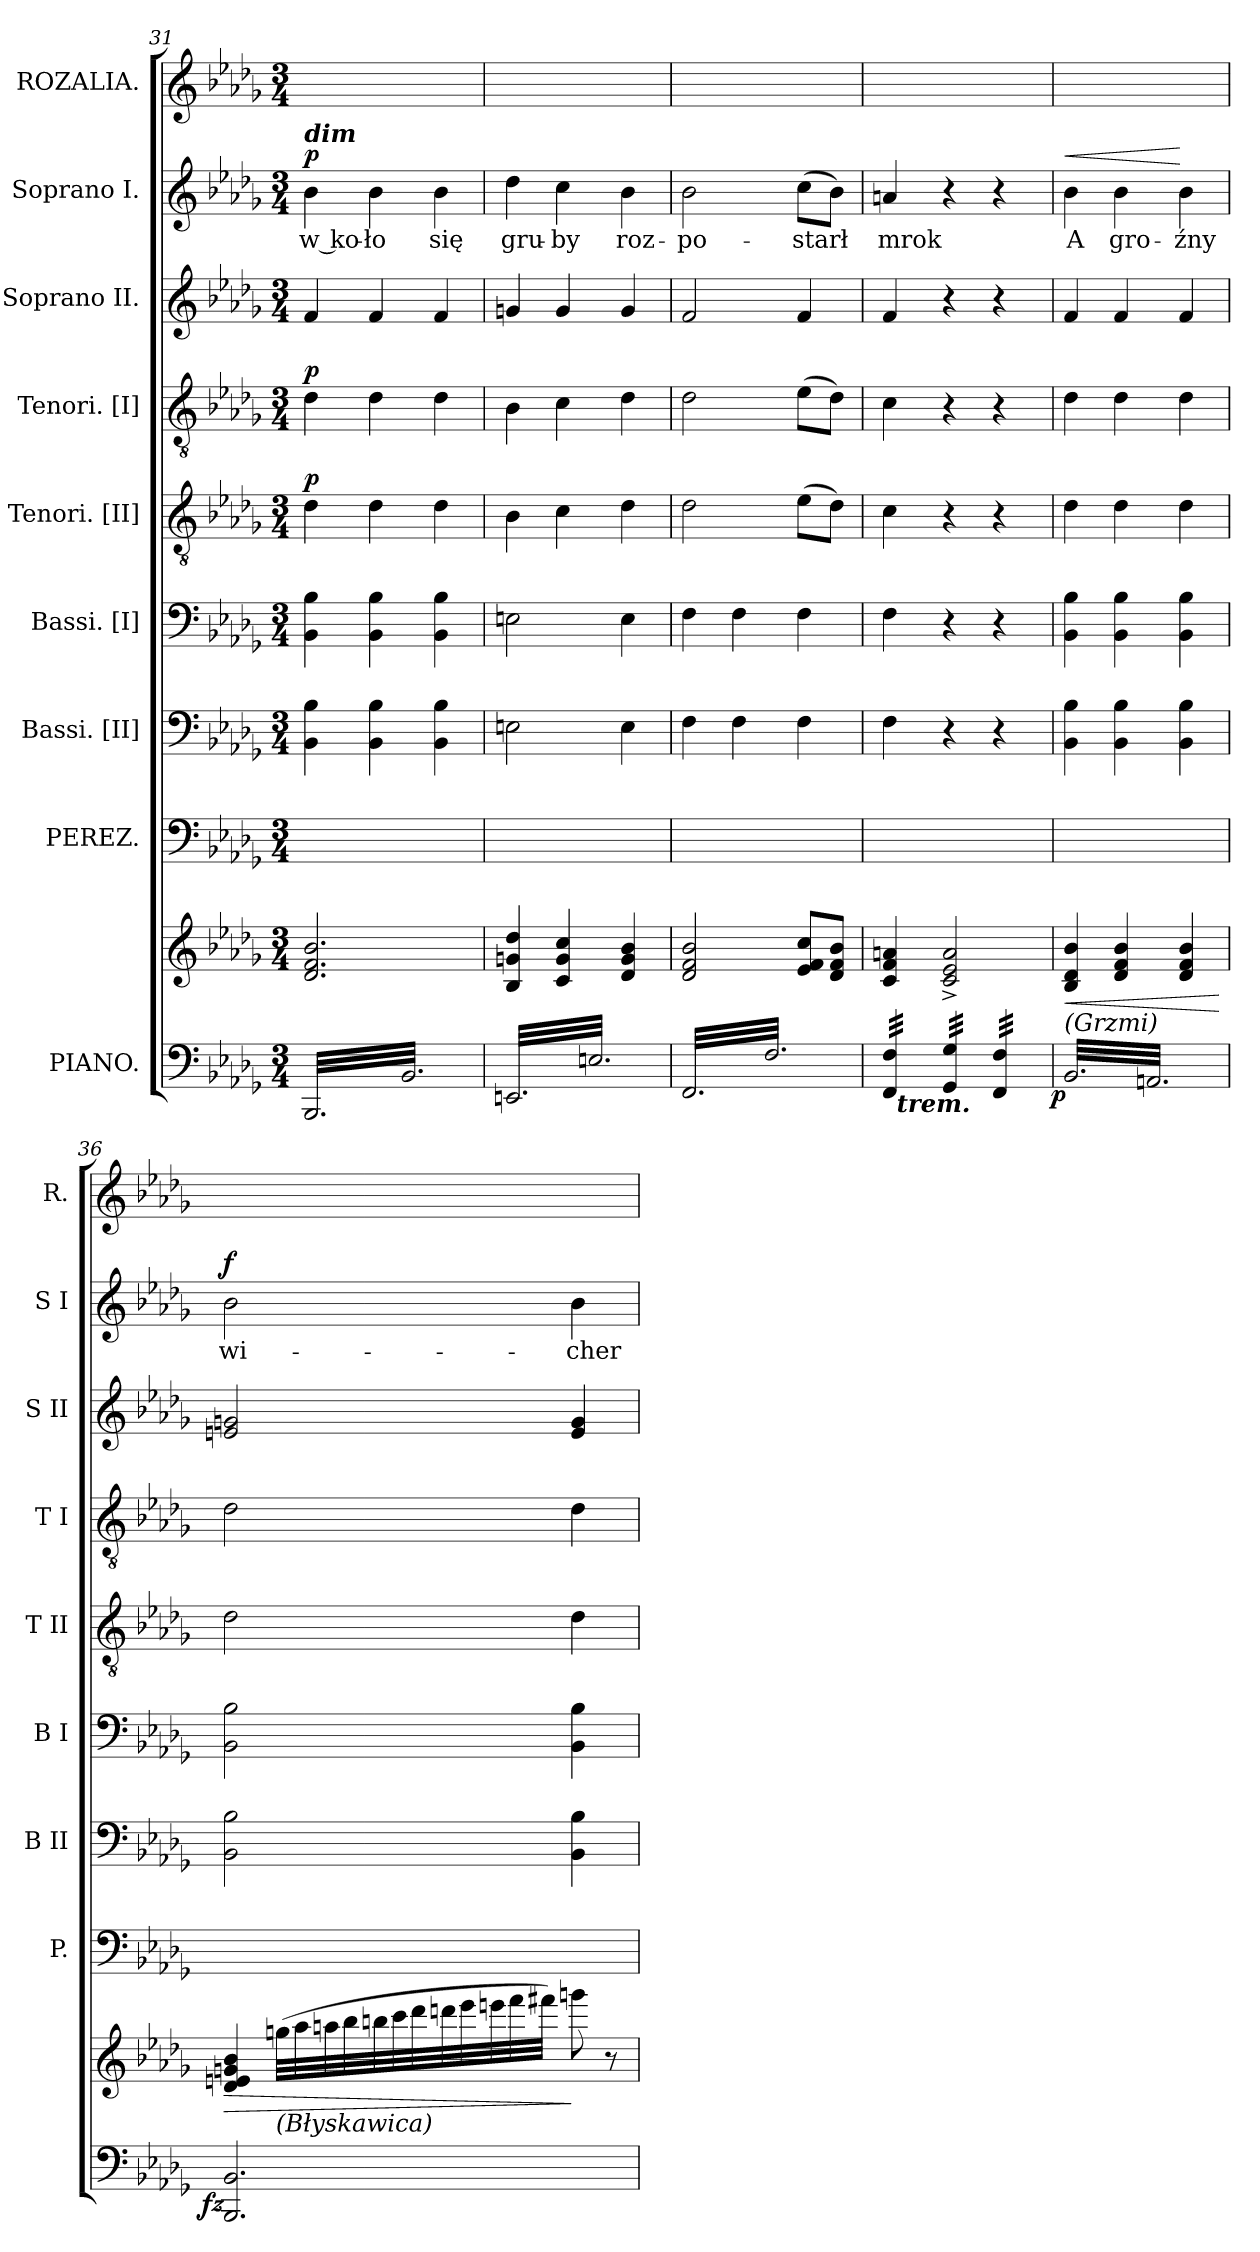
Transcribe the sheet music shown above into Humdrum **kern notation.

**kern	**kern	**dynam	**kern	**kern	**kern	**kern	**dynam	**kern	**dynam	**kern	**kern	**text	**dynam	**kern
*part9	*part9	*part9	*part8	*part7	*part6	*part5	*part5	*part4	*part4	*part3	*part2	*part2	*part2	*part1
*staff10	*staff9	*staff9/10	*staff8	*staff7	*staff6	*staff5	*staff5	*staff4	*staff4	*staff3	*staff2	*staff2	*staff2	*staff1
*I"PIANO.	*	*	*I"PEREZ.	*I"Bassi. [II]	*I"Bassi. [I]	*I"Tenori. [II]	*	*I"Tenori. [I]	*	*I"Soprano II.	*I"Soprano I.	*	*	*I"ROZALIA.
*	*	*	*I'P.	*I'B II	*I'B I	*I'T II	*	*I'T I	*	*I'S II	*I'S I	*	*	*I'R.
*clefF4	*clefG2	*	*clefF4	*clefF4	*clefF4	*clefGv2	*	*clefGv2	*	*clefG2	*clefG2	*	*	*clefG2
*k[b-e-a-d-g-]	*k[b-e-a-d-g-]	*	*k[b-e-a-d-g-]	*k[b-e-a-d-g-]	*k[b-e-a-d-g-]	*k[b-e-a-d-g-]	*	*k[b-e-a-d-g-]	*	*k[b-e-a-d-g-]	*k[b-e-a-d-g-]	*	*	*k[b-e-a-d-g-]
*b-:	*b-:	*	*b-:	*b-:	*b-:	*b-:	*	*b-:	*	*b-:	*b-:	*	*	*b-:
*M3/4	*M3/4	*	*M3/4	*M3/4	*M3/4	*M3/4	*	*M3/4	*	*M3/4	*M3/4	*	*	*M3/4
=31	=31	=31	=31	=31	=31	=31	=31	=31	=31	=31	=31	=31	=31	=31
!	!	!	!	!	!	!	!	!	!	!	!LO:TX:a:Bi:t=dim	!	!	!
!	!	!	!	!	!	!	!LO:DY:a	!	!LO:DY:a	!	!	!	!LO:DY:a	!
*tremolo	*	*	*	*	*	*	*	*	*	*	*	*	*	*
32BBB-/LLL	2.d-/ 2.f/ 2.b-/	.	2.ryy	4BB-\ 4B-\	4BB-\ 4B-\	4d-\	p	4d-\	p	4f/	4b-\	w ko-	p	2.ryy
32BB-/	.	.	.	.	.	.	.	.	.	.	.	.	.	.
32BBB-/	.	.	.	.	.	.	.	.	.	.	.	.	.	.
32BB-/	.	.	.	.	.	.	.	.	.	.	.	.	.	.
32BBB-/	.	.	.	.	.	.	.	.	.	.	.	.	.	.
32BB-/	.	.	.	.	.	.	.	.	.	.	.	.	.	.
32BBB-/	.	.	.	.	.	.	.	.	.	.	.	.	.	.
32BB-/	.	.	.	.	.	.	.	.	.	.	.	.	.	.
32BBB-/	.	.	.	4BB-\ 4B-\	4BB-\ 4B-\	4d-\	.	4d-\	.	4f/	4b-\	-ło	.	.
32BB-/	.	.	.	.	.	.	.	.	.	.	.	.	.	.
32BBB-/	.	.	.	.	.	.	.	.	.	.	.	.	.	.
32BB-/	.	.	.	.	.	.	.	.	.	.	.	.	.	.
32BBB-/	.	.	.	.	.	.	.	.	.	.	.	.	.	.
32BB-/	.	.	.	.	.	.	.	.	.	.	.	.	.	.
32BBB-/	.	.	.	.	.	.	.	.	.	.	.	.	.	.
32BB-/	.	.	.	.	.	.	.	.	.	.	.	.	.	.
32BBB-/	.	.	.	4BB-\ 4B-\	4BB-\ 4B-\	4d-\	.	4d-\	.	4f/	4b-\	się	.	.
32BB-/	.	.	.	.	.	.	.	.	.	.	.	.	.	.
32BBB-/	.	.	.	.	.	.	.	.	.	.	.	.	.	.
32BB-/	.	.	.	.	.	.	.	.	.	.	.	.	.	.
32BBB-/	.	.	.	.	.	.	.	.	.	.	.	.	.	.
32BB-/	.	.	.	.	.	.	.	.	.	.	.	.	.	.
32BBB-/	.	.	.	.	.	.	.	.	.	.	.	.	.	.
32BB-/JJJ	.	.	.	.	.	.	.	.	.	.	.	.	.	.
=32	=32	=32	=32	=32	=32	=32	=32	=32	=32	=32	=32	=32	=32	=32
32EEn/LLL	4B-/ 4gn/ 4dd-/	.	2.ryy	2En\	2En\	4B-\	.	4B-\	.	4gn/	4dd-\	gru-	.	2.ryy
32E/	.	.	.	.	.	.	.	.	.	.	.	.	.	.
32EEn/	.	.	.	.	.	.	.	.	.	.	.	.	.	.
32E/	.	.	.	.	.	.	.	.	.	.	.	.	.	.
32EEn/	.	.	.	.	.	.	.	.	.	.	.	.	.	.
32E/	.	.	.	.	.	.	.	.	.	.	.	.	.	.
32EEn/	.	.	.	.	.	.	.	.	.	.	.	.	.	.
32E/	.	.	.	.	.	.	.	.	.	.	.	.	.	.
32EEn/	4c/ 4g/ 4cc/	.	.	.	.	4c\	.	4c\	.	4g/	4cc\	-by	.	.
32E/	.	.	.	.	.	.	.	.	.	.	.	.	.	.
32EEn/	.	.	.	.	.	.	.	.	.	.	.	.	.	.
32E/	.	.	.	.	.	.	.	.	.	.	.	.	.	.
32EEn/	.	.	.	.	.	.	.	.	.	.	.	.	.	.
32E/	.	.	.	.	.	.	.	.	.	.	.	.	.	.
32EEn/	.	.	.	.	.	.	.	.	.	.	.	.	.	.
32E/	.	.	.	.	.	.	.	.	.	.	.	.	.	.
32EEn/	4d-/ 4g/ 4b-/	.	.	4E\	4E\	4d-\	.	4d-\	.	4g/	4b-\	roz-	.	.
32E/	.	.	.	.	.	.	.	.	.	.	.	.	.	.
32EEn/	.	.	.	.	.	.	.	.	.	.	.	.	.	.
32E/	.	.	.	.	.	.	.	.	.	.	.	.	.	.
32EEn/	.	.	.	.	.	.	.	.	.	.	.	.	.	.
32E/	.	.	.	.	.	.	.	.	.	.	.	.	.	.
32EEn/	.	.	.	.	.	.	.	.	.	.	.	.	.	.
32E/JJJ	.	.	.	.	.	.	.	.	.	.	.	.	.	.
=33	=33	=33	=33	=33	=33	=33	=33	=33	=33	=33	=33	=33	=33	=33
32FF/LLL	2d-/ 2f/ 2b-/	.	2.ryy	4F\	4F\	2d-\	.	2d-\	.	2f/	2b-\	-po-	.	2.ryy
32F/	.	.	.	.	.	.	.	.	.	.	.	.	.	.
32FF/	.	.	.	.	.	.	.	.	.	.	.	.	.	.
32F/	.	.	.	.	.	.	.	.	.	.	.	.	.	.
32FF/	.	.	.	.	.	.	.	.	.	.	.	.	.	.
32F/	.	.	.	.	.	.	.	.	.	.	.	.	.	.
32FF/	.	.	.	.	.	.	.	.	.	.	.	.	.	.
32F/	.	.	.	.	.	.	.	.	.	.	.	.	.	.
32FF/	.	.	.	4F\	4F\	.	.	.	.	.	.	.	.	.
32F/	.	.	.	.	.	.	.	.	.	.	.	.	.	.
32FF/	.	.	.	.	.	.	.	.	.	.	.	.	.	.
32F/	.	.	.	.	.	.	.	.	.	.	.	.	.	.
32FF/	.	.	.	.	.	.	.	.	.	.	.	.	.	.
32F/	.	.	.	.	.	.	.	.	.	.	.	.	.	.
32FF/	.	.	.	.	.	.	.	.	.	.	.	.	.	.
32F/	.	.	.	.	.	.	.	.	.	.	.	.	.	.
32FF/	8e-/ 8f/ 8cc/L	.	.	4F\	4F\	(8e-\L	.	(8e-\L	.	4f/	(8cc\L	-starł	.	.
32F/	.	.	.	.	.	.	.	.	.	.	.	.	.	.
32FF/	.	.	.	.	.	.	.	.	.	.	.	.	.	.
32F/	.	.	.	.	.	.	.	.	.	.	.	.	.	.
32FF/	8d-/ 8f/ 8b-/J	.	.	.	.	8d-\J)	.	8d-\J)	.	.	8b-\J)	.	.	.
32F/	.	.	.	.	.	.	.	.	.	.	.	.	.	.
32FF/	.	.	.	.	.	.	.	.	.	.	.	.	.	.
32F/JJJ	.	.	.	.	.	.	.	.	.	.	.	.	.	.
=34	=34	=34	=34	=34	=34	=34	=34	=34	=34	=34	=34	=34	=34	=34
*^	*	*	*	*	*	*	*	*	*	*	*	*	*	*
32FF/ 32F/LLL	32ryy	4c/ 4f/ 4an/	.	2.ryy	4F\	4F\	4c\	.	4c\	.	4f/	4an/	mrok	.	2.ryy
!	!LO:TX:b:Bi:t=trem.	!	!	!	!	!	!	!	!	!	!	!	!	!	!
32FF/ 32F/	2ryy	.	.	.	.	.	.	.	.	.	.	.	.	.	.
32FF/ 32F/	.	.	.	.	.	.	.	.	.	.	.	.	.	.	.
32FF/ 32F/	.	.	.	.	.	.	.	.	.	.	.	.	.	.	.
32FF/ 32F/	.	.	.	.	.	.	.	.	.	.	.	.	.	.	.
32FF/ 32F/	.	.	.	.	.	.	.	.	.	.	.	.	.	.	.
32FF/ 32F/	.	.	.	.	.	.	.	.	.	.	.	.	.	.	.
32FF/ 32F/JJJ	.	.	.	.	.	.	.	.	.	.	.	.	.	.	.
32GG-/ 32G-/LLL	.	2c^>/ 2e-^>/ 2a^>/	.	.	4r	4r	4r	.	4r	.	4r	4r	.	.	.
32GG-/ 32G-/	.	.	.	.	.	.	.	.	.	.	.	.	.	.	.
32GG-/ 32G-/	.	.	.	.	.	.	.	.	.	.	.	.	.	.	.
32GG-/ 32G-/	.	.	.	.	.	.	.	.	.	.	.	.	.	.	.
32GG-/ 32G-/	.	.	.	.	.	.	.	.	.	.	.	.	.	.	.
32GG-/ 32G-/	.	.	.	.	.	.	.	.	.	.	.	.	.	.	.
32GG-/ 32G-/	.	.	.	.	.	.	.	.	.	.	.	.	.	.	.
32GG-/ 32G-/JJJ	.	.	.	.	.	.	.	.	.	.	.	.	.	.	.
32FF/ 32F/LLL	.	.	.	.	4r	4r	4r	.	4r	.	4r	4r	.	.	.
32FF/ 32F/	8..ryy	.	.	.	.	.	.	.	.	.	.	.	.	.	.
32FF/ 32F/	.	.	.	.	.	.	.	.	.	.	.	.	.	.	.
32FF/ 32F/	.	.	.	.	.	.	.	.	.	.	.	.	.	.	.
32FF/ 32F/	.	.	.	.	.	.	.	.	.	.	.	.	.	.	.
32FF/ 32F/	.	.	.	.	.	.	.	.	.	.	.	.	.	.	.
32FF/ 32F/	.	.	.	.	.	.	.	.	.	.	.	.	.	.	.
32FF/ 32F/JJJ	.	.	.	.	.	.	.	.	.	.	.	.	.	.	.
=35	=35	=35	=35	=35	=35	=35	=35	=35	=35	=35	=35	=35	=35	=35	=35
!	!	!LO:TX:b:i:t=(Grzmi)	!	!	!	!	!	!	!	!	!	!	!	!	!
!	!	!	!LO:HP:b	!	!	!	!	!	!	!	!	!	!	!LO:HP:a	!
!	!	!	!LO:DY:n=1:b=2:rj	!	!	!	!	!	!	!	!	!	!	!	!
*v	*v	*	*	*	*	*	*	*	*	*	*	*	*	*	*
32BB-/LLL	4B-/ 4d-/ 4b-/	< p	2.ryy	4BB-\ 4B-\	4BB-\ 4B-\	4d-\	.	4d-\	.	4f/	4b-\	A	<	2.ryy
32AA/	.	.	.	.	.	.	.	.	.	.	.	.	.	.
32BB-/	.	.	.	.	.	.	.	.	.	.	.	.	.	.
32AA/	.	.	.	.	.	.	.	.	.	.	.	.	.	.
32BB-/	.	.	.	.	.	.	.	.	.	.	.	.	.	.
32AA/	.	.	.	.	.	.	.	.	.	.	.	.	.	.
32BB-/	.	.	.	.	.	.	.	.	.	.	.	.	.	.
32AA/	.	.	.	.	.	.	.	.	.	.	.	.	.	.
32BB-/	4d-/ 4f/ 4b-/	.	.	4BB-\ 4B-\	4BB-\ 4B-\	4d-\	.	4d-\	.	4f/	4b-\	gro-	.	.
32AA/	.	.	.	.	.	.	.	.	.	.	.	.	.	.
32BB-/	.	.	.	.	.	.	.	.	.	.	.	.	.	.
32AA/	.	.	.	.	.	.	.	.	.	.	.	.	.	.
32BB-/	.	.	.	.	.	.	.	.	.	.	.	.	.	.
32AA/	.	.	.	.	.	.	.	.	.	.	.	.	.	.
32BB-/	.	.	.	.	.	.	.	.	.	.	.	.	.	.
32AA/	.	.	.	.	.	.	.	.	.	.	.	.	.	.
32BB-/	4d-/ 4f/ 4b-/	.	.	4BB-\ 4B-\	4BB-\ 4B-\	4d-\	.	4d-\	.	4f/	4b-\	-źny	[	.
32AA/	.	.	.	.	.	.	.	.	.	.	.	.	.	.
32BB-/	.	.	.	.	.	.	.	.	.	.	.	.	.	.
32AA/	.	.	.	.	.	.	.	.	.	.	.	.	.	.
32BB-/	.	.	.	.	.	.	.	.	.	.	.	.	.	.
32AA/	.	.	.	.	.	.	.	.	.	.	.	.	.	.
32BB-/	.	.	.	.	.	.	.	.	.	.	.	.	.	.
32AA/JJJ	.	.	.	.	.	.	.	.	.	.	.	.	.	.
*Xtremolo	*	*	*	*	*	*	*	*	*	*	*	*	*	*
.	.	[	.	.	.	.	.	.	.	.	.	.	.	.
=36	=36	=36	=36	=36	=36	=36	=36	=36	=36	=36	=36	=36	=36	=36
!	!	!LO:HP:b	!	!	!	!	!	!	!	!	!	!	!	!
!	!	!LO:DY:n=1:b=2:rj	!	!	!	!	!	!	!	!	!	!	!LO:DY:a	!
2.BBB-/ 2.BB-/	4d-/ 4en/ 4gn/ 4b-/	> fz	2.ryy	2BB-\ 2B-\	2BB-\ 2B-\	2d-\	.	2d-\	.	2en/ 2gn/	2b-\	wi-	f	2.ryy
.	.	.	.	.	.	.	.	.	.	.	.	.	.	.
.	.	.	.	.	.	.	.	.	.	.	.	.	.	.
.	.	.	.	.	.	.	.	.	.	.	.	.	.	.
.	.	.	.	.	.	.	.	.	.	.	.	.	.	.
.	.	.	.	.	.	.	.	.	.	.	.	.	.	.
.	.	.	.	.	.	.	.	.	.	.	.	.	.	.
.	.	.	.	.	.	.	.	.	.	.	.	.	.	.
*	*Xtuplet	*	*	*	*	*	*	*	*	*	*	*	*	*
!	!LO:TX:b:i:t=(Błyskawica)	!	!	!	!	!	!	!	!	!	!	!	!	!
.	(>48ggn\LLL	.	.	.	.	.	.	.	.	.	.	.	.	.
.	48aa-\	.	.	.	.	.	.	.	.	.	.	.	.	.
.	.	.	.	.	.	.	.	.	.	.	.	.	.	.
.	48aan\	.	.	.	.	.	.	.	.	.	.	.	.	.
.	48bb-\	.	.	.	.	.	.	.	.	.	.	.	.	.
.	48bbn\	.	.	.	.	.	.	.	.	.	.	.	.	.
.	.	.	.	.	.	.	.	.	.	.	.	.	.	.
.	48ccc\	.	.	.	.	.	.	.	.	.	.	.	.	.
.	48ddd-\	.	.	.	.	.	.	.	.	.	.	.	.	.
.	48dddn\	.	.	.	.	.	.	.	.	.	.	.	.	.
.	48eee-\	.	.	.	.	.	.	.	.	.	.	.	.	.
.	48eeen\	.	.	.	.	.	.	.	.	.	.	.	.	.
.	48fff\	.	.	.	.	.	.	.	.	.	.	.	.	.
.	48fff#X\JJJ)	.	.	.	.	.	.	.	.	.	.	.	.	.
.	8gggn\	]	.	4BB-\ 4B-\	4BB-\ 4B-\	4d-\	.	4d-\	.	4e/ 4g/	4b-\	-cher	.	.
.	8r	.	.	.	.	.	.	.	.	.	.	.	.	.
=	=	=	=	=	=	=	=	=	=	=	=	=	=	=
*-	*-	*-	*-	*-	*-	*-	*-	*-	*-	*-	*-	*-	*-	*-
